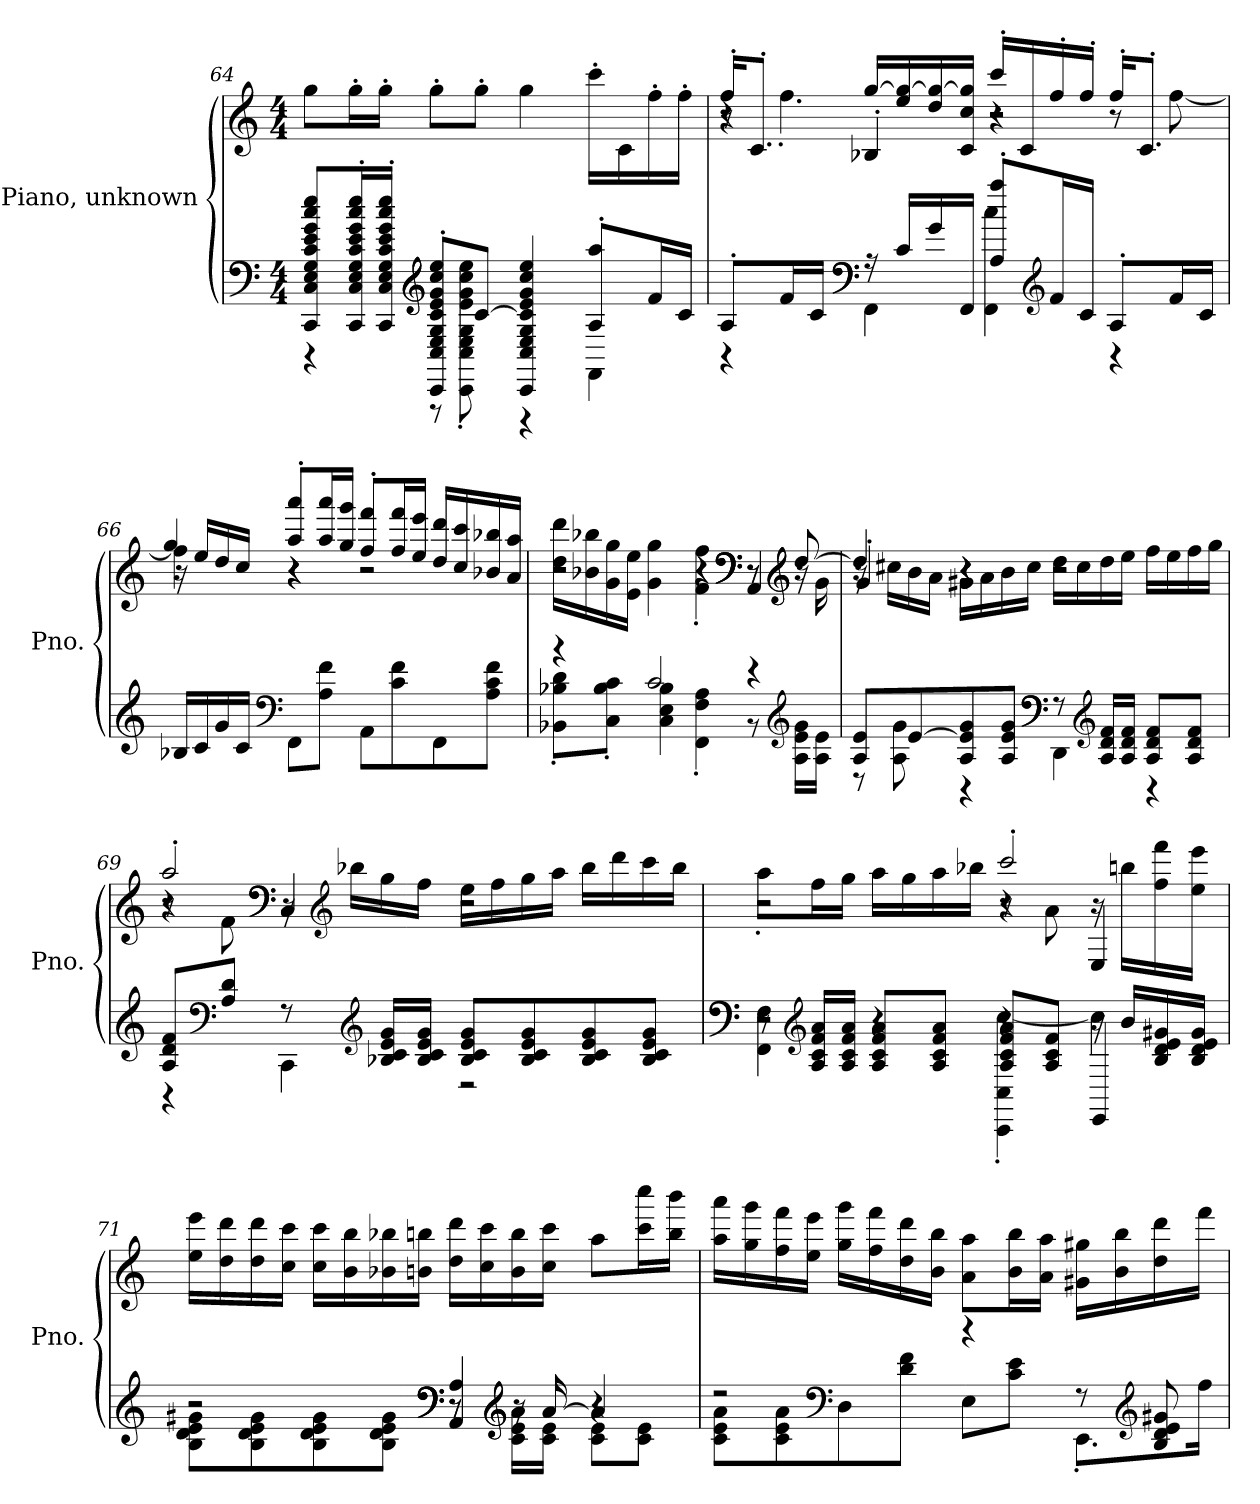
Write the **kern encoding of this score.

**kern	**kern
*part1	*part1
*staff2	*staff1
*I"Piano, unknown	*
*I'Pno.	*
!!LO:LB:g=z
*clefF4	*clefG2
*k[]	*k[]
*M4/4	*M4/4
=64	=64
*^	*
8CC/ 8C/ 8E/ 8G/ 8c/ 8e/ 8g/ 8cc/ 8ee/L	4r	8gg\L
16CC/' 16C/' 16E/' 16G/' 16c/' 16e/' 16g/' 16cc/' 16ee/'L	.	16gg'\L
16CC/' 16C/' 16E/' 16G/' 16c/' 16e/' 16g/' 16cc/' 16ee/'JJ	.	16gg'\JJ
*clefG2	*	*
8CC/' 8C/' 8E/' 8G/' 8c/' 8e/' 8g/' 8cc/' 8ee/'L	8r	8gg'\L
[8c/J	8CC\' 8C\' 8E\' 8G\' 8e\' 8g\' 8cc\' 8ee\'	8gg'\J
4CC/ 4C/ 4E/ 4G/ 4c/] 4e/ 4g/ 4cc/ 4ee/	4r	4gg\
8A/' 8aa/'L	4FF\	16ccc'\LL
.	.	16c\
16f/L	.	16ff'\
16c/JJ	.	16ff'\JJ
=65	=65	=65
*	*	*^
*	*	*	*^
8A'/L	4r	16ff'/KL	8r	4r
.	.	8.c'/J	.	.
16f/L	.	.	4.ff'\	.
16c/JJ	.	.	.	.
*clefF4	*	*	*	*
16r	4FF\	[16gg/LL	.	4B-X'/
16c/LL	.	16ee/ 16gg/_	.	.
16g/	.	16dd/ 16gg/_	.	.
16FF/JJ	.	16c/ 16cc/ 16gg/]JJ	.	.
8A/' 8aa/'L	4FF\ 4cc\	16ccc'/LL	4r	2r
.	.	16c/	.	.
*clefG2	*	*	*	*
16f/L	.	16ff'/	.	.
16c/JJ	.	16ff'/JJ	.	.
8A'/L	4r	16ff'/KL	8r	.
.	.	8.c'/J	.	.
16f/L	.	.	[8ff\	.
16c/JJ	.	.	.	.
*v	*v	*	*	*
!!LO:PB:g=z	!!	!!
=66	=66	=66	=66
16B-X/LL	16r	4ff\]	4gg/
16c/	16ee/LL	.	.
16g/	16dd/	.	.
16c/JJ	16cc/JJ	.	.
*clefF4	*	*	*
8FF\L	8aa/' 8aaa/'L	4r	4r
8A\ 8f\J	16aa/ 16aaa/L	.	.
.	16gg/ 16ggg/JJ	.	.
8AA\L	8ff/' 8fff/'L	2r	2r
8c\ 8f\	16ff/ 16fff/L	.	.
.	16ee/ 16eee/JJ	.	.
8FF\	16dd/ 16ddd/LL	.	.
.	16cc/ 16ccc/	.	.
8A\ 8c\ 8f\J	16b-X/ 16bb-X/	.	.
.	16a/ 16aa/JJ	.	.
=67	=67	=67	=67
*^	*	*	*
4r	8BB-X\' 8B-X\' 8d\'L	2r	16dd\ 16ddd\LL	2r
.	.	.	16b-X\ 16bb-X\	.
.	8C\' 8B-\' 8c\'J	.	16g\ 16gg\	.
.	.	.	16e\ 16ee\JJ	.
2c/	4C\ 4E\ 4B-\	.	4g\ 4gg\	.
.	4FF\' 4F\' 4A\'	4r	4f\' 4ff\'	4r
*	*	*clefF4	*	*
4r	8r	8r	8r	4AA/
*clefG2	*	*clefG2	*	*
.	16A\ 16e\ 16g\LL	[8dd/	16r	.
.	16A\ 16e\JJ	.	16g\	.
!!LO:LB:g=z	!!	!!
=68	=68	=68	=68	=68
8A/ 8e/L	8r	4dd/]	16r	4g'/
.	.	.	16cc#X\LL	.
[8e/	8A\ 8g\	.	16b\	.
.	.	.	16a\JJ	.
8A/ 8e/] 8g/	4r	4r	16g#X\LL	4r
.	.	.	16a\	.
8A/ 8e/ 8g/J	.	.	16b\	.
.	.	.	16cc#\JJ	.
*clefF4	*	*	*	*
8r	4DD\	2r	16dd\LL	2r
.	.	.	16cc#\	.
*clefG2	*	*	*	*
16A/ 16d/ 16f/LL	.	.	16dd\	.
16A/ 16d/ 16f/JJ	.	.	16ee\JJ	.
8A/ 8d/ 8f/L	4r	.	16ff\LL	.
.	.	.	16ee\	.
8A/ 8d/ 8f/J	.	.	16ff\	.
.	.	.	16gg\JJ	.
=69	=69	=69	=69	=69
8A/ 8d/ 8f/L	4r	2aa'/	8r	4r
*clefF4	*	*	*	*
8A/ 8d/J	.	.	8f\	.
*	*	*clefF4	*	*
8r	4CC\	.	16r	4C/
*	*	*clefG2	*	*
.	.	.	16bb-X\LL	.
*clefG2	*	*	*	*
16B-X/ 16c/ 16e/ 16g/LL	.	.	16gg\	.
16B-/ 16c/ 16e/ 16g/JJ	.	.	16ff\JJ	.
8B-/ 8c/ 8e/ 8g/L	2r	2r	16ee\LL	2r
.	.	.	16ff\	.
8B-/ 8c/ 8e/ 8g/	.	.	16gg\	.
.	.	.	16aa\JJ	.
8B-/ 8c/ 8e/ 8g/	.	.	16bb-\LL	.
.	.	.	16ddd\	.
8B-/ 8c/ 8e/ 8g/J	.	.	16ccc\	.
.	.	.	16bb-\JJ	.
*v	*v	*	*	*
!!LO:LB:g=z	!!	!!
=70	=70	=70	=70
*clefF4	*	*	*
*^	*	*	*
*	*^	*	*	*
8r	4FF\ 4F\	2r	2r	8aa'\L	2r
*clefG2	*	*	*	*	*
16A/ 16c/ 16f/ 16a/LL	.	.	.	16ff\L	.
16A/ 16c/ 16f/ 16a/JJ	.	.	.	16gg\JJ	.
8A/ 8c/ 8f/ 8a/L	4r	.	.	16aa\LL	.
.	.	.	.	16gg\	.
8A/ 8c/ 8f/ 8a/J	.	.	.	16aa\	.
.	.	.	.	16bb-X\JJ	.
8A/ 8c/ 8f/ 8a/L	4CC\' 4C\' [4cc\'	4r	2ccc'/	8r	4r
8A/ 8c/ 8f/J	.	.	.	8a\	.
16r	4cc\]	4EE/	.	16r	4E/
16b/LL	.	.	.	16bbn\LL	.
16B/ 16d/ 16e/ 16g#X/	.	.	.	16ff\ 16fff\	.
16B/ 16d/ 16e/ 16g#/JJ	.	.	.	16ee\ 16eee\JJ	.
*	*	*	*v	*v	*v
=71	=71	=71	=71
2r	8B\ 8d\ 8e\ 8g#X\L	2r	16ee\ 16eee\LL
.	.	.	16dd\ 16ddd\
.	8B\ 8d\ 8e\ 8g#\	.	16dd\ 16ddd\
.	.	.	16cc\ 16ccc\JJ
.	8B\ 8d\ 8e\ 8g#\	.	16cc\ 16ccc\LL
.	.	.	16b\ 16bb\
.	8B\ 8d\ 8e\ 8g#\J	.	16b-X\ 16bb-X\
.	.	.	16bn\ 16bbn\JJ
*clefF4	*	*	*
8r	8r	4AA/ 4A/	16dd\ 16ddd\LL
.	.	.	16cc\ 16ccc\
*clefG2	*	*	*
16r	16c\ 16e\ 16a\LL	.	16b\ 16bb\
[16a/	16c\ 16e\JJ	.	16cc\ 16ccc\JJ
4a/]	8c\ 8e\L	4r	8aa\L
.	8c\ 8e\J	.	16ccc\ 16cccc\L
.	.	.	16bb\ 16bbb\JJ
*	*v	*v	*
!!LO:LB:g=z
=72	=72	=72
2r	8c\ 8e\ 8a\L	16aa\ 16aaa\LL
.	.	16gg\ 16ggg\
.	8c\ 8e\ 8a\	16ff\ 16fff\
.	.	16ee\ 16eee\JJ
*clefF4	*	*
.	8D\	16gg\ 16ggg\LL
.	.	16ff\ 16fff\
.	8d\ 8f\J	16dd\ 16ddd\
.	.	16b\ 16bb\JJ
4r	8E\L	8a\ 8aa\L
.	8c\ 8e\J	16b\ 16bb\L
.	.	16a\ 16aa\JJ
8r	8.EE'\L	16g#X\ 16gg#X\LL
.	.	16b\ 16bb\
*clefG2	*	*
8B/ 8d/ 8e/ 8g#X/	.	16dd\ 16ddd\
.	16ff\Jk	16fff\JJ
*v	*v	*
=	=
*-	*-
